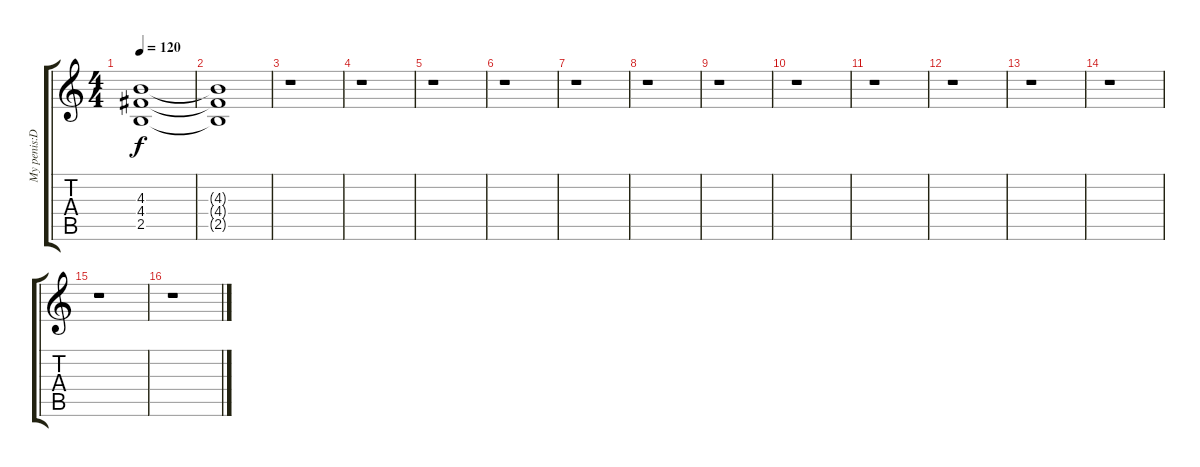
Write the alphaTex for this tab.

\track ("My penis:D" "My penis:D") {instrument distortionguitar}
\staff {score tabs}
\tuning (E4 B3 G3 D3 A2 E2) {hide}
\ts (4 4)
\tempo 120
\clef g2
\ks c
(4.3{t} 4.4{t} 2.5{t}).1{dy f} |
(4.3{t} 4.4{t} 2.5{t}).1 |
r.1 |
r.1 |
r.1 |
r.1 |
r.1 |
r.1 |
r.1 |
r.1 |
r.1 |
r.1 |
r.1 |
r.1 |
r.1 |
r.1
